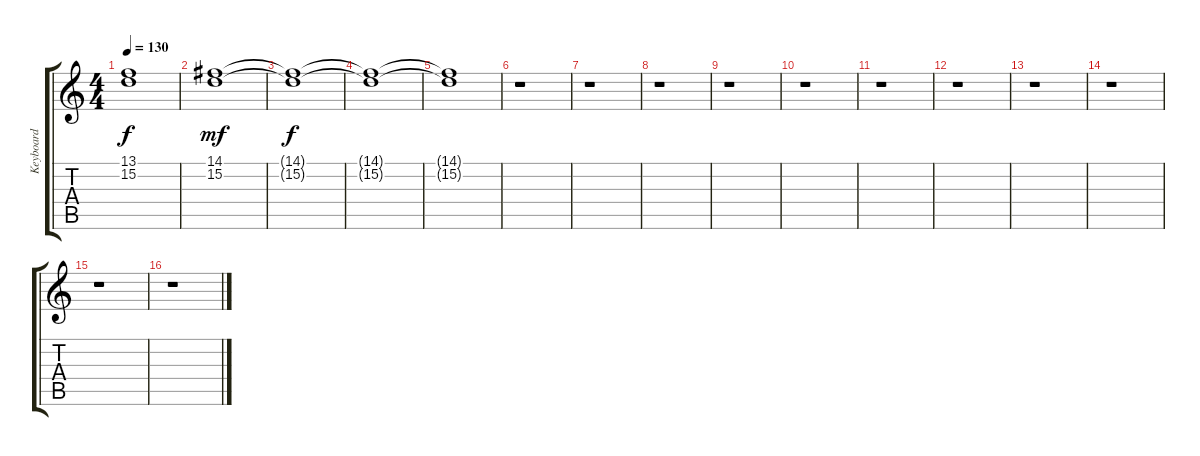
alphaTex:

\track ("Keyboard" "Keyboard") {instrument lead2sawtooth}
\staff {score tabs}
\tuning (E4 B3 G3 D3 A2 E2) {hide}
\ts (4 4)
\tempo 130
\clef g2
\ks c
(13.1{t} 15.2{t}).1{dy f} |
(14.1 15.2).1{dy mf} |
(14.1{t} 15.2{t}).1{dy f} |
(14.1{t} 15.2{t}).1 |
(14.1{t} 15.2{t}).1 |
r.1 |
r.1 |
r.1 |
r.1 |
r.1 |
r.1 |
r.1 |
r.1 |
r.1 |
r.1 |
r.1
